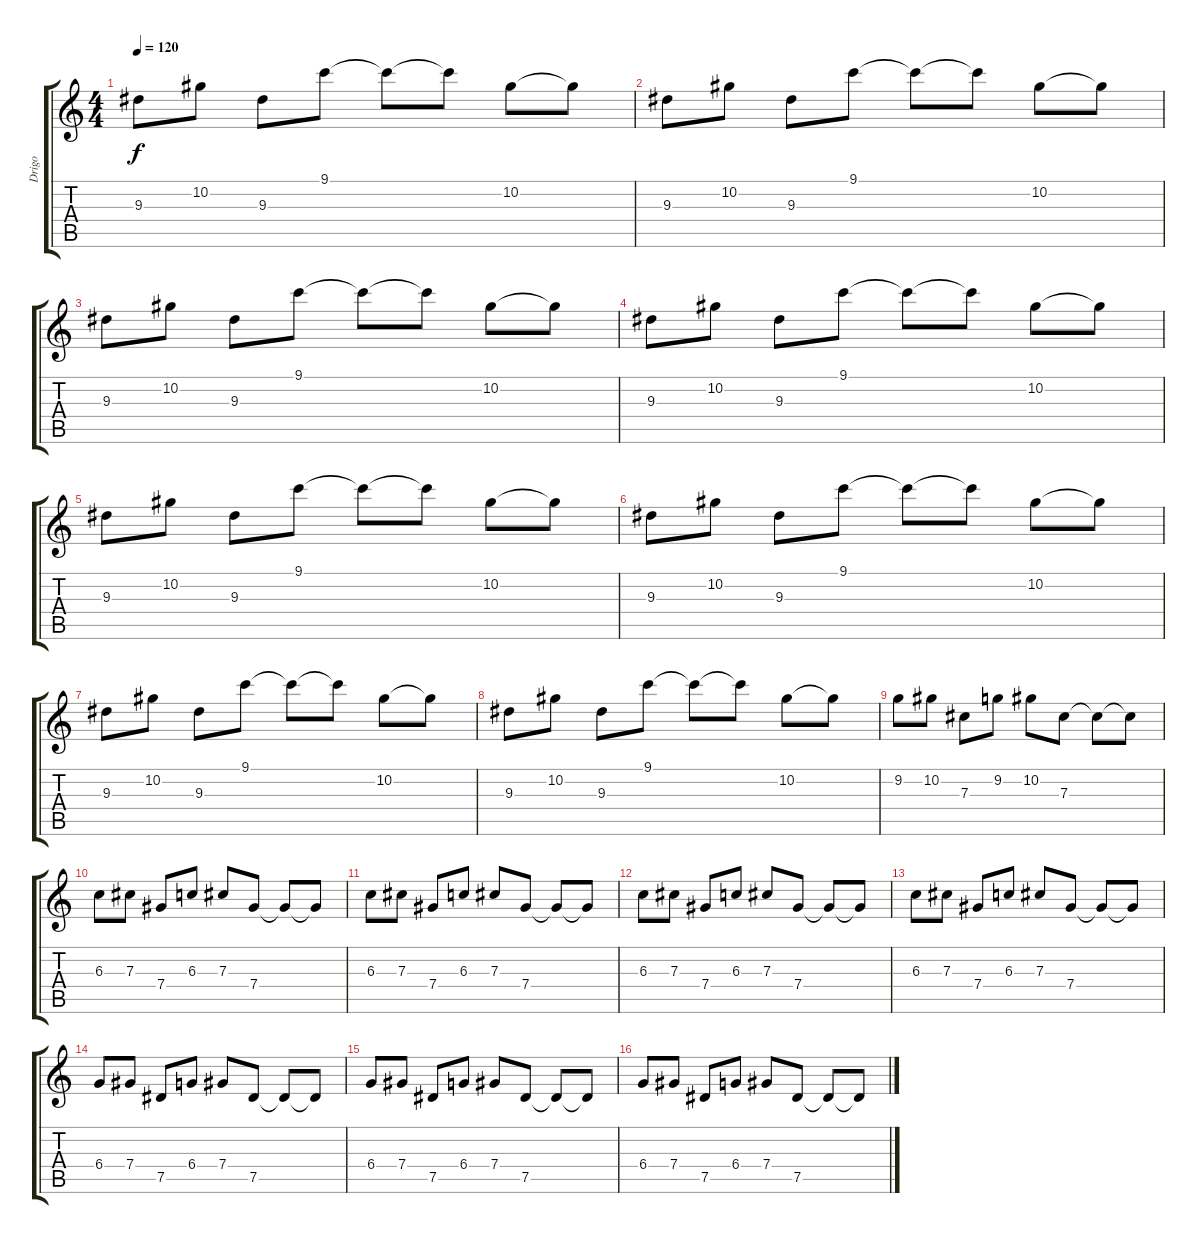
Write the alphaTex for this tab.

\track ("Drigo" "Drigo") {instrument overdrivenguitar}
\staff {score tabs}
\tuning (Eb4 Bb3 Gb3 Db3 Ab2 Eb2) {hide}
\ts (4 4)
\tempo 120
\clef g2
\ks c
9.3.8{dy f} 10.2.8 9.3.8 9.1.8 9.1{t}.8 9.1{t}.8 10.2.8 10.2{t}.8 |
9.3.8 10.2.8 9.3.8 9.1.8 9.1{t}.8 9.1{t}.8 10.2.8 10.2{t}.8 |
9.3.8 10.2.8 9.3.8 9.1.8 9.1{t}.8 9.1{t}.8 10.2.8 10.2{t}.8 |
9.3.8 10.2.8 9.3.8 9.1.8 9.1{t}.8 9.1{t}.8 10.2.8 10.2{t}.8 |
9.3.8 10.2.8 9.3.8 9.1.8 9.1{t}.8 9.1{t}.8 10.2.8 10.2{t}.8 |
9.3.8 10.2.8 9.3.8 9.1.8 9.1{t}.8 9.1{t}.8 10.2.8 10.2{t}.8 |
9.3.8 10.2.8 9.3.8 9.1.8 9.1{t}.8 9.1{t}.8 10.2.8 10.2{t}.8 |
9.3.8 10.2.8 9.3.8 9.1.8 9.1{t}.8 9.1{t}.8 10.2.8 10.2{t}.8 |
9.2.8 10.2.8 7.3.8 9.2.8 10.2.8 7.3.8 7.3{t}.8 7.3{t}.8 |
6.3.8 7.3.8 7.4.8 6.3.8 7.3.8 7.4.8 7.4{t}.8 7.4{t}.8 |
6.3.8 7.3.8 7.4.8 6.3.8 7.3.8 7.4.8 7.4{t}.8 7.4{t}.8 |
6.3.8 7.3.8 7.4.8 6.3.8 7.3.8 7.4.8 7.4{t}.8 7.4{t}.8 |
6.3.8 7.3.8 7.4.8 6.3.8 7.3.8 7.4.8 7.4{t}.8 7.4{t}.8 |
6.4.8 7.4.8 7.5.8 6.4.8 7.4.8 7.5.8 7.5{t}.8 7.5{t}.8 |
6.4.8 7.4.8 7.5.8 6.4.8 7.4.8 7.5.8 7.5{t}.8 7.5{t}.8 |
6.4.8 7.4.8 7.5.8 6.4.8 7.4.8 7.5.8 7.5{t}.8 7.5{t}.8
